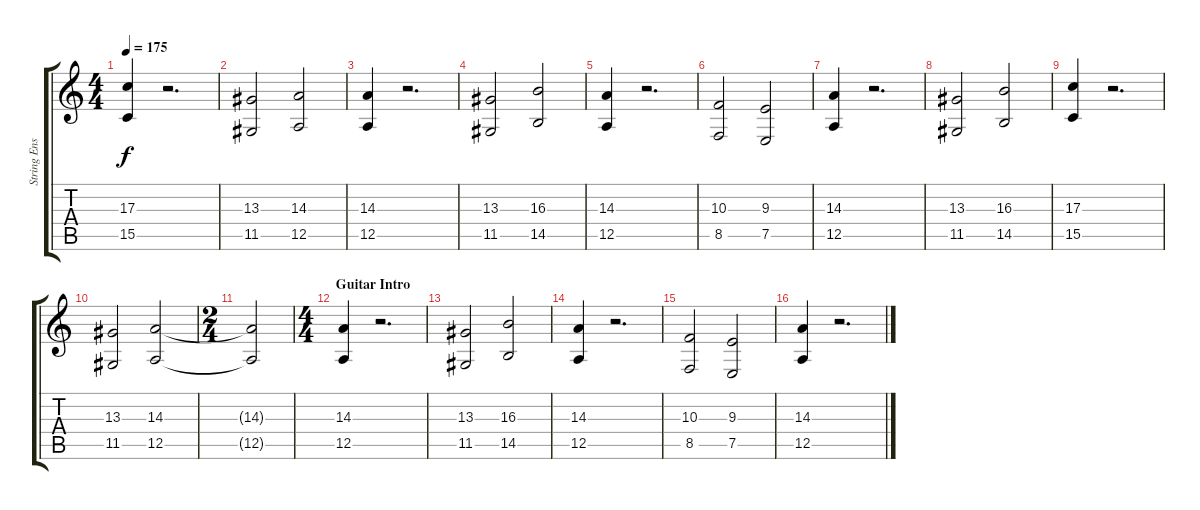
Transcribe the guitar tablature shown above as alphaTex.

\track ("String Ensemble 2" "String Ens") {instrument stringensemble1}
\staff {score tabs}
\tuning (E4 B3 G3 D3 A2 E2) {hide}
\ts (4 4)
\tempo 175
\clef g2
\ks c
(17.3 15.5).4{dy f} r.2{d} |
(13.3 11.5).2 (14.3 12.5).2 |
(14.3 12.5).4 r.2{d} |
(13.3 11.5).2 (16.3 14.5).2 |
(14.3 12.5).4 r.2{d} |
(10.3 8.5).2 (9.3 7.5).2 |
(14.3 12.5).4 r.2{d} |
(13.3 11.5).2 (16.3 14.5).2 |
(17.3 15.5).4 r.2{d} |
(13.3 11.5).2 (14.3 12.5).2 |
\ts (2 4)
(14.3{t} 12.5{t}).2 |
\ts (4 4)
\section ("" "Guitar Intro")
(14.3 12.5).4 r.2{d} |
(13.3 11.5).2 (16.3 14.5).2 |
(14.3 12.5).4 r.2{d} |
(10.3 8.5).2 (9.3 7.5).2 |
(14.3 12.5).4 r.2{d}
